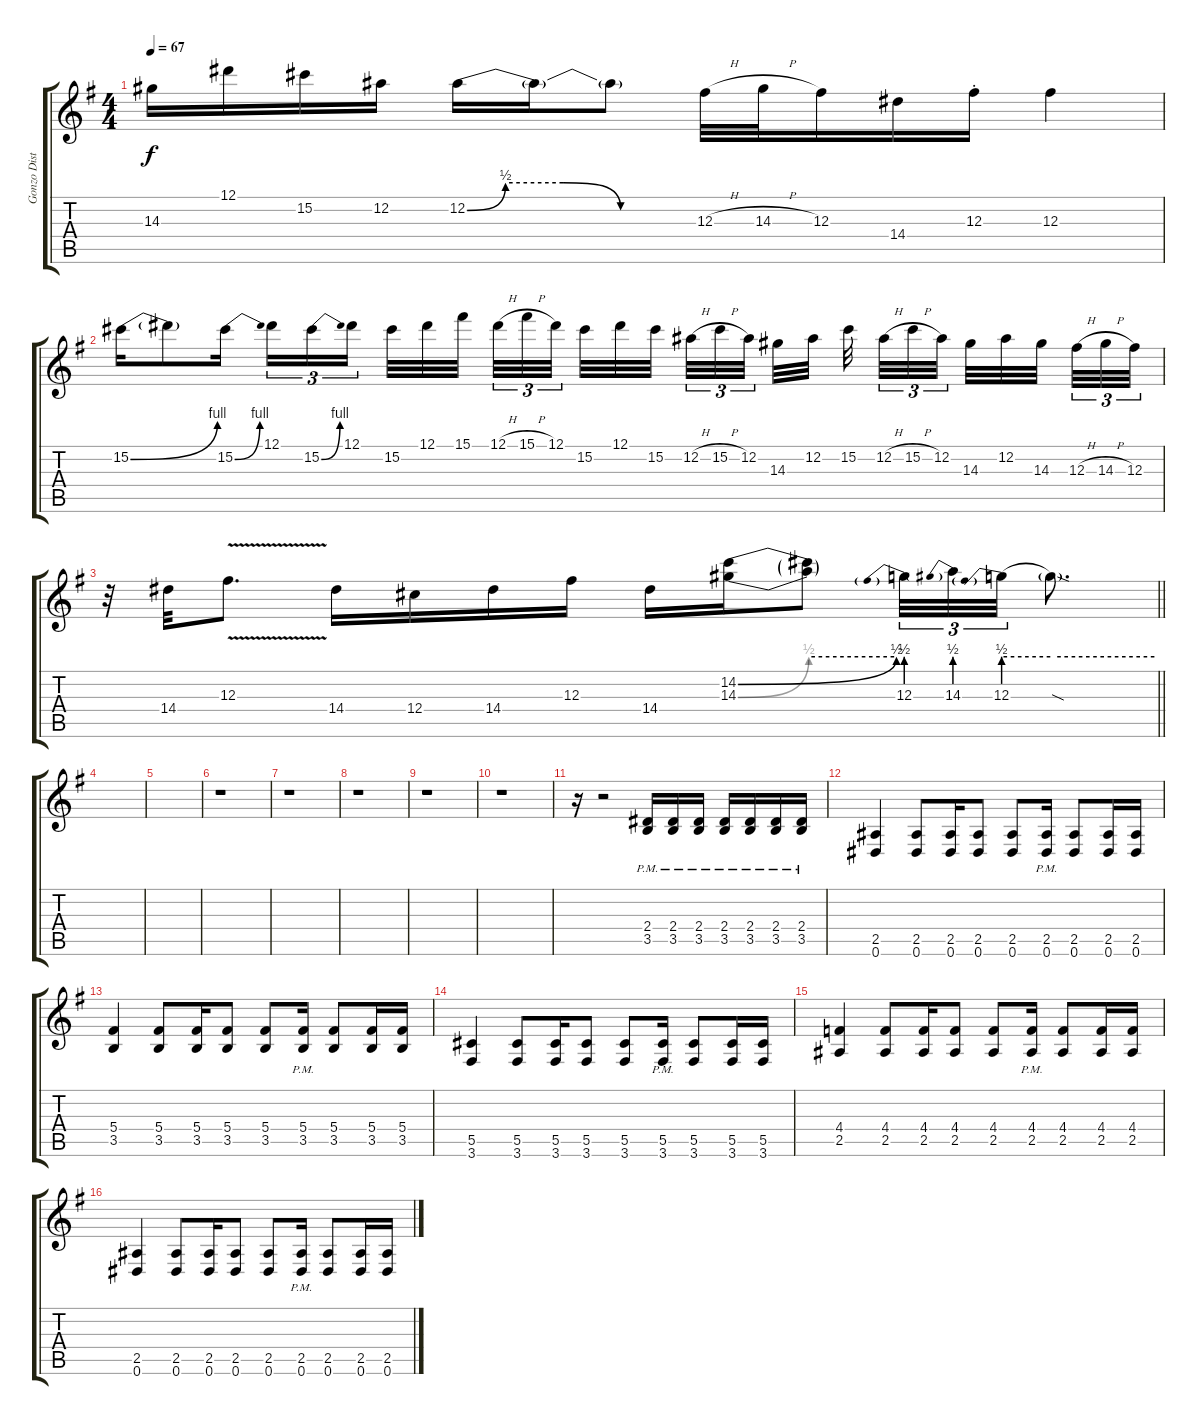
\track ("Gonzo Dist." "Gonzo Dist") {instrument distortionguitar}
\staff {score tabs}
\tuning (Eb4 Bb3 Gb3 Db3 Ab2 Eb2) {hide}
\ts (4 4)
\tempo 67
\clef g2
\ks g
14.3{t}.16{dy f} 12.1.16 15.2.16 12.2.16 12.2{be (custom 0 0 10 2 25 2 40 0 60 0)}.16 12.2{t}.16 12.2{t}.8 12.3{h}.32 14.3{h}.32 12.3.16 14.4.16 12.3{st}.16 12.3.4 |
15.2{be (bend 0 0 60 4)}.16 15.2{t}.8 15.2{be (bend 0 0 60 4)}.16 12.1.16{tu (3 2)} 15.2{be (bend 0 0 60 4)}.16{tu (3 2)} 12.1.16{tu (3 2) beam splitsecondary} 15.2.32 12.1.32 15.1.32{beam splitsecondary} 12.1{h}.32{tu (3 2)} 15.1{h}.32{tu (3 2)} 12.1.32{tu (3 2) beam splitsecondary} 15.2.32 12.1.32 15.2.32{beam splitsecondary} 12.2{h}.32{tu (3 2)} 15.2{h}.32{tu (3 2)} 12.2.32{tu (3 2) beam splitsecondary} 14.3.32 12.2.32 15.2.32{beam splitsecondary} 12.2{h}.32{tu (3 2)} 15.2{h}.32{tu (3 2)} 12.2.32{tu (3 2) beam splitsecondary} 14.3.32 12.2.32 14.3.32{beam splitsecondary} 12.3{h}.32{tu (3 2)} 14.3{h}.32{tu (3 2)} 12.3.32{tu (3 2)} |
\barLineRight lightlight
r.32 14.4.32 12.3{v}.8{d} 14.4.16 12.4.16 14.4.16 12.3.16 14.4.16 (14.2{be (bend 0 0 60 2)} 14.3{be (bend 0 0 60 2)}).16 (14.2{t} 14.3{be (hold 0 2 60 2) t}).8 12.3{be (prebend 0 2 60 2)}.32{tu (3 2)} 14.3{be (prebend 0 2 60 2)}.32{tu (3 2)} 12.3{be (prebend 0 2 60 2)}.32{tu (3 2)} 12.3{be (hold 0 2 60 2) sod t}.8{d} |
|
|
r.1 |
r.1 |
r.1 |
r.1 |
r.1 |
r.16 r.2 (2.4{pm} 3.5{pm}).16 (2.4{pm} 3.5{pm}).16 (2.4{pm} 3.5{pm}).16 (2.4{pm} 3.5{pm}).16 (2.4{pm} 3.5{pm}).16 (2.4{pm} 3.5{pm}).16 (2.4{pm} 3.5{pm}).16 |
(2.5 0.6).4 (2.5 0.6).8 (2.5 0.6).16 (2.5 0.6).8 (2.5 0.6).8 (2.5{pm} 0.6{pm}).16 (2.5 0.6).8 (2.5 0.6).16 (2.5 0.6).16 |
(5.4 3.5).4 (5.4 3.5).8 (5.4 3.5).16 (5.4 3.5).8 (5.4 3.5).8 (5.4{pm} 3.5{pm}).16 (5.4 3.5).8 (5.4 3.5).16 (5.4 3.5).16 |
(5.5 3.6).4 (5.5 3.6).8 (5.5 3.6).16 (5.5 3.6).8 (5.5 3.6).8 (5.5{pm} 3.6{pm}).16 (5.5 3.6).8 (5.5 3.6).16 (5.5 3.6).16 |
(4.4 2.5).4 (4.4 2.5).8 (4.4 2.5).16 (4.4 2.5).8 (4.4 2.5).8 (4.4{pm} 2.5{pm}).16 (4.4 2.5).8 (4.4 2.5).16 (4.4 2.5).16 |
(2.5 0.6).4 (2.5 0.6).8 (2.5 0.6).16 (2.5 0.6).8 (2.5 0.6).8 (2.5{pm} 0.6{pm}).16 (2.5 0.6).8 (2.5 0.6).16 (2.5 0.6).16
